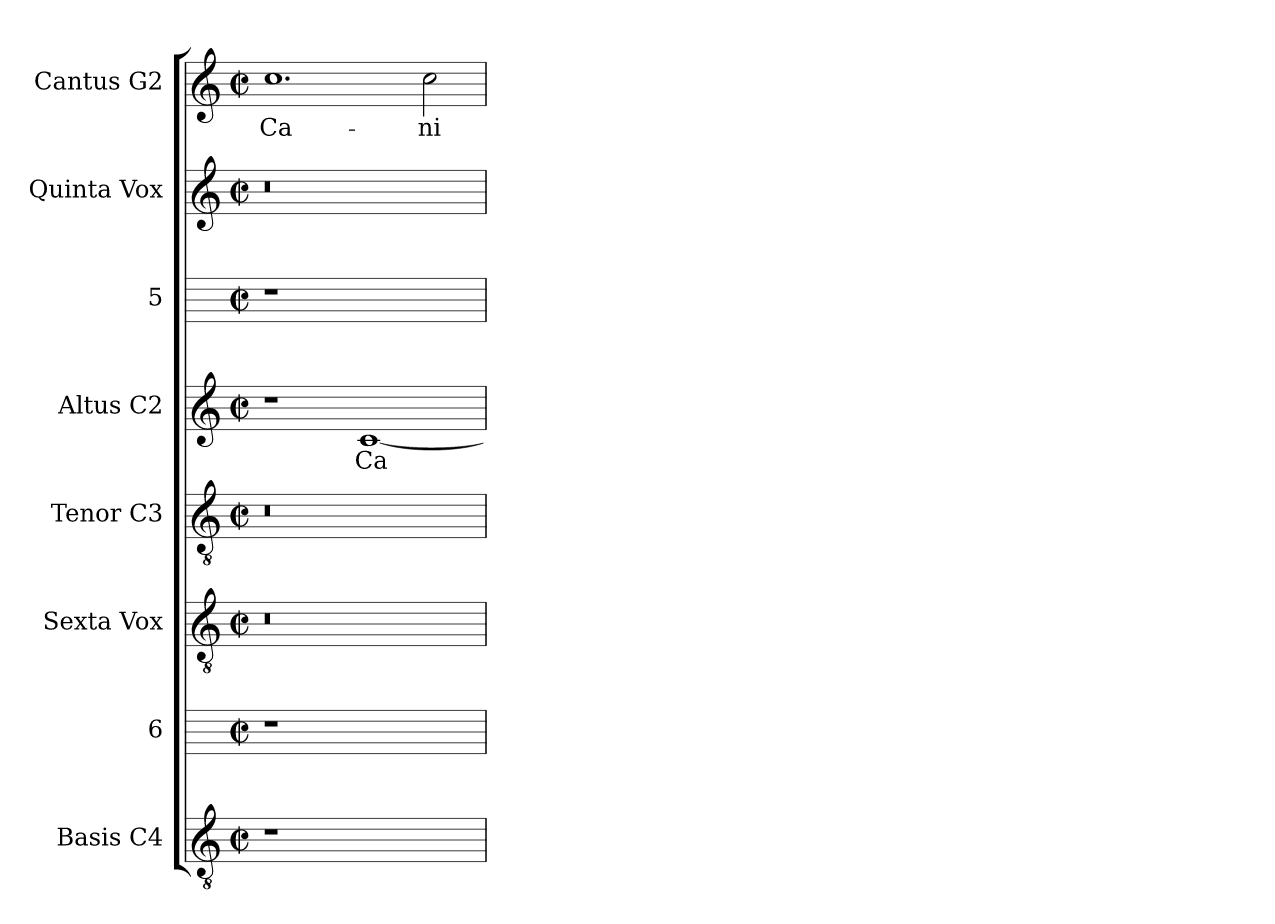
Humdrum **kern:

**kern	**kern	**kern	**kern	**kern	**text	**kern	**kern	**kern	**text
*part8	*part7	*part6	*part5	*part4	*part4	*part3	*part2	*part1	*part1
*staff8	*staff7	*staff6	*staff5	*staff4	*staff4	*staff3	*staff2	*staff1	*staff1
*I"Basis  C4	*I"6	*I"Sexta  Vox	*I"Tenor  C3	*I"Altus  C2	*	*I"5	*I"Quinta  Vox	*I"Cantus  G2	*
*I'B	*	*	*I'T	*I'A	*	*	*	*I'C	*
!!LO:PB:g=z
*stria5	*stria5	*stria5	*stria5	*stria5	*	*stria5	*stria5	*stria5	*
*clefGv2	*	*clefGv2	*clefGv2	*clefG2	*	*	*clefG2	*clefG2	*
*k[]	*k[]	*k[]	*k[]	*k[]	*	*k[]	*k[]	*k[]	*
*C:	*C:	*C:	*C:	*C:	*	*C:	*C:	*C:	*
*M2/2	*M2/2	*M2/2	*M2/2	*M2/2	*	*M2/2	*M2/2	*M2/2	*
*met(c|)	*met(c|)	*met(c|)	*met(c|)	*met(c|)	*	*met(c|)	*met(c|)	*met(c|)	*
=1	=1	=1	=1	=1	=1	=1	=1	=1	=1
!	!	!	!	!	!	!	!	!	!LO:LY:b:cj
1r	1r	0r	0r	1r	.	1r	0r	1.cc	Ca-
!	!	!	!	!	!LO:LY:b:cj	!	!	!	!
1ryy	1ryy	.	.	[<1c	Ca-	1ryy	.	.	.
!	!	!	!	!	!	!	!	!	!LO:LY:b:cj
.	.	.	.	.	.	.	.	2cc\	-ni-
=	=	=	=	=	=	=	=	=	=
*-	*-	*-	*-	*-	*-	*-	*-	*-	*-
